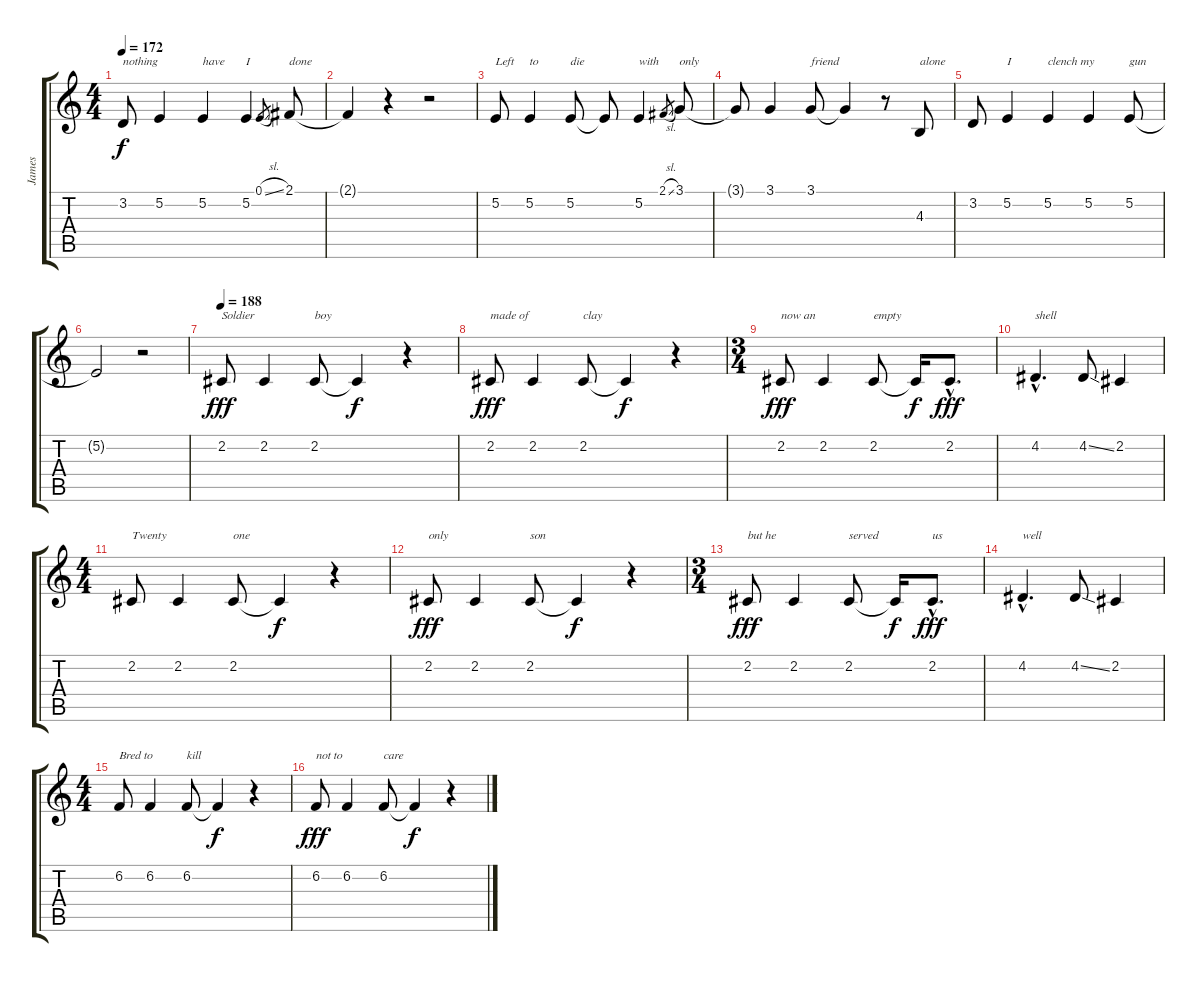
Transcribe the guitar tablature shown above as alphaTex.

\track ("James" "James") {instrument lead6voice}
\staff {score tabs}
\tuning (E4 B3 G3 D3 A2 E2) {hide}
\ts (4 4)
\tempo 172
\clef g2
\ks c
3.2.8{txt "nothing" dy f} 5.2.4 5.2.4{txt "have"} 5.2.4{txt "I"} 0.1{sl}.8{gr} 2.1.8{txt "done"} |
2.1{t}.4 r.4 r.2 |
5.2.8{txt "Left"} 5.2.4{txt "to"} 5.2.8{txt "die"} 5.2{t}.8 5.2.4{txt "with"} 2.1{sl}.8{gr} 3.1.8{txt "only"} |
3.1{t}.8 3.1.4 3.1.8{txt "friend"} 3.1{t}.4 r.8 4.3.8{txt "alone"} |
3.2.8 5.2.4{txt "I"} 5.2.4{txt "clench my"} 5.2.4 5.2.8{txt "gun"} |
5.2{t}.2 r.2 |
\tempo 188
2.2.8{txt "Soldier" dy fff} 2.2.4 2.2.8{txt "boy"} 2.2{t}.4{dy f} r.4 |
2.2.8{txt "made of" dy fff} 2.2.4 2.2.8{txt "clay"} 2.2{t}.4{dy f} r.4 |
\ts (3 4)
2.2.8{txt "now an" dy fff} 2.2.4 2.2.8{txt "empty"} 2.2{t}.16{dy f} 2.2{hac}.8{d dy fff} |
4.2{hac}.4{d txt "shell"} 4.2{ss}.8 2.2.4 |
\ts (4 4)
2.2.8{txt "Twenty"} 2.2.4 2.2.8{txt "one"} 2.2{t}.4{dy f} r.4 |
2.2.8{txt "only" dy fff} 2.2.4 2.2.8{txt "son"} 2.2{t}.4{dy f} r.4 |
\ts (3 4)
2.2.8{txt "but he" dy fff} 2.2.4 2.2.8{txt "served"} 2.2{t}.16{dy f} 2.2{hac}.8{d txt "us" dy fff} |
4.2{hac}.4{d txt "well"} 4.2{ss}.8 2.2.4 |
\ts (4 4)
6.2.8{txt "Bred to"} 6.2.4 6.2.8{txt "kill"} 6.2{t}.4{dy f} r.4 |
6.2.8{txt "not to" dy fff} 6.2.4 6.2.8{txt "care"} 6.2{t}.4{dy f} r.4
